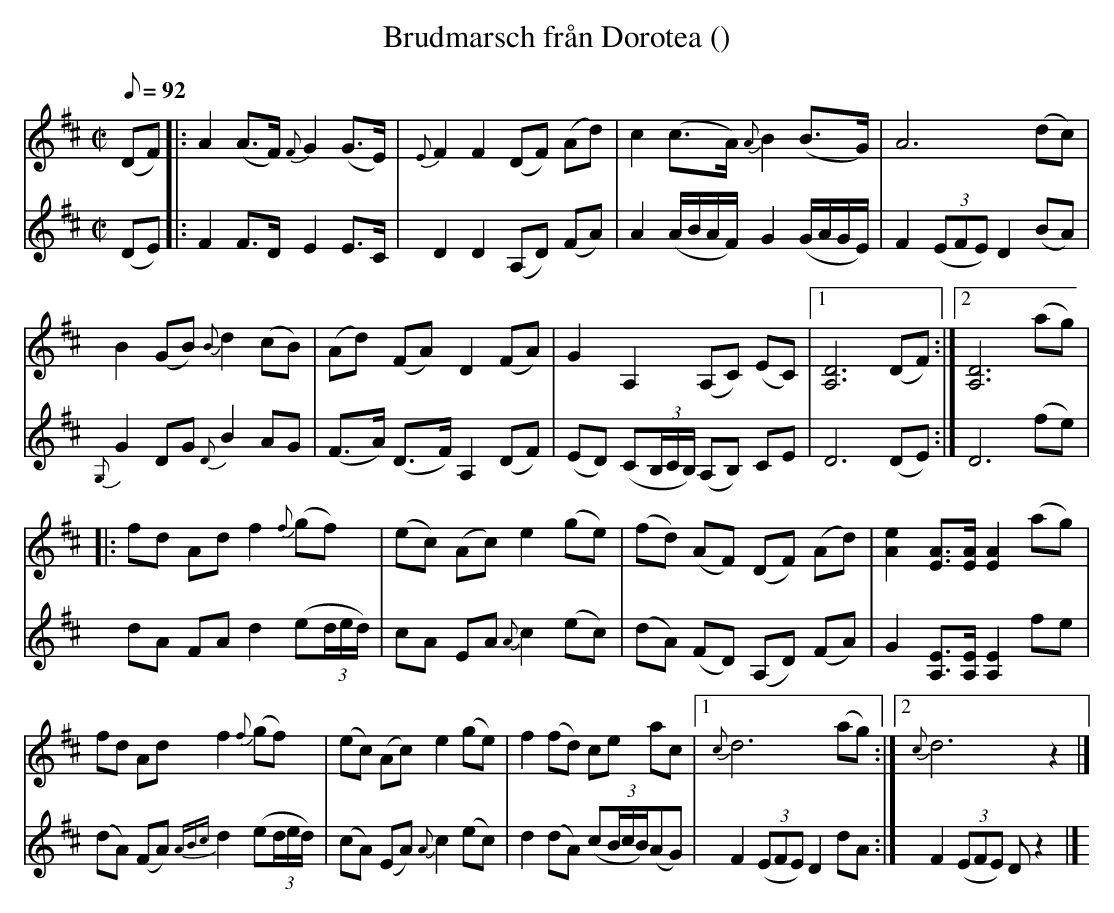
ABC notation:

X:1
T: Brudmarsch från Dorotea ()
M: C|
L: 1/8
K: D
Q: 92
V:1
(DF) |: A2(A>F) {F}G2(G>E) | {E}F2F2 (DF) (Ad) | c2(c>A) {A}B2(B>G) | A6(dc) |
B2(GB) {B}d2(cB) | (Ad) (FA) D2(FA) | G2A,2 (A,C) (EC) |1 [A,D]6(DF) :|2 [A,D]6(ag) |
|: fd Ad f2{f}(gf) | (ec) (Ac) e2(ge) | (fd) (AF) (DF) (Ad) | [Ae]2[EA]>[EA] [EA]2(ag) |
fd Ad f2{f}(gf) | (ec) (Ac) e2(ge) | f2 (fd) ce ac |1 {c}d6(ag) :|2 {c}d6z2 |]
V:2
(DE) |: F2F>D E2E>C | D2D2 (A,D) (FA) | A2(A/B/A/F/) G2(G/A/G/E/) | F2 (3(EFE) D2(BA) |
{G,}G2DG {D}B2AG | (F>A) (D>F) A,2(DF) | (ED) (C(3B,/C/B,/) (A,B,) CE | D6(DE) :| D6(fe) |
dA FA d2 (e(3d/e/d/) | cA EA {A}c2(ec) | (dA) (FD) (A,D) (FA) | G2[A,E]>[A,E] [A,E]2fe |
(dA) (FA) {ABc}d2(e(3d/e/d/) | (cA) (EA) {A}c2(ec) | d2(dA) (c(3B/c/B/)(AG) | F2((3EFE) D2dA :| F2((3EFE) Dz2 |]
